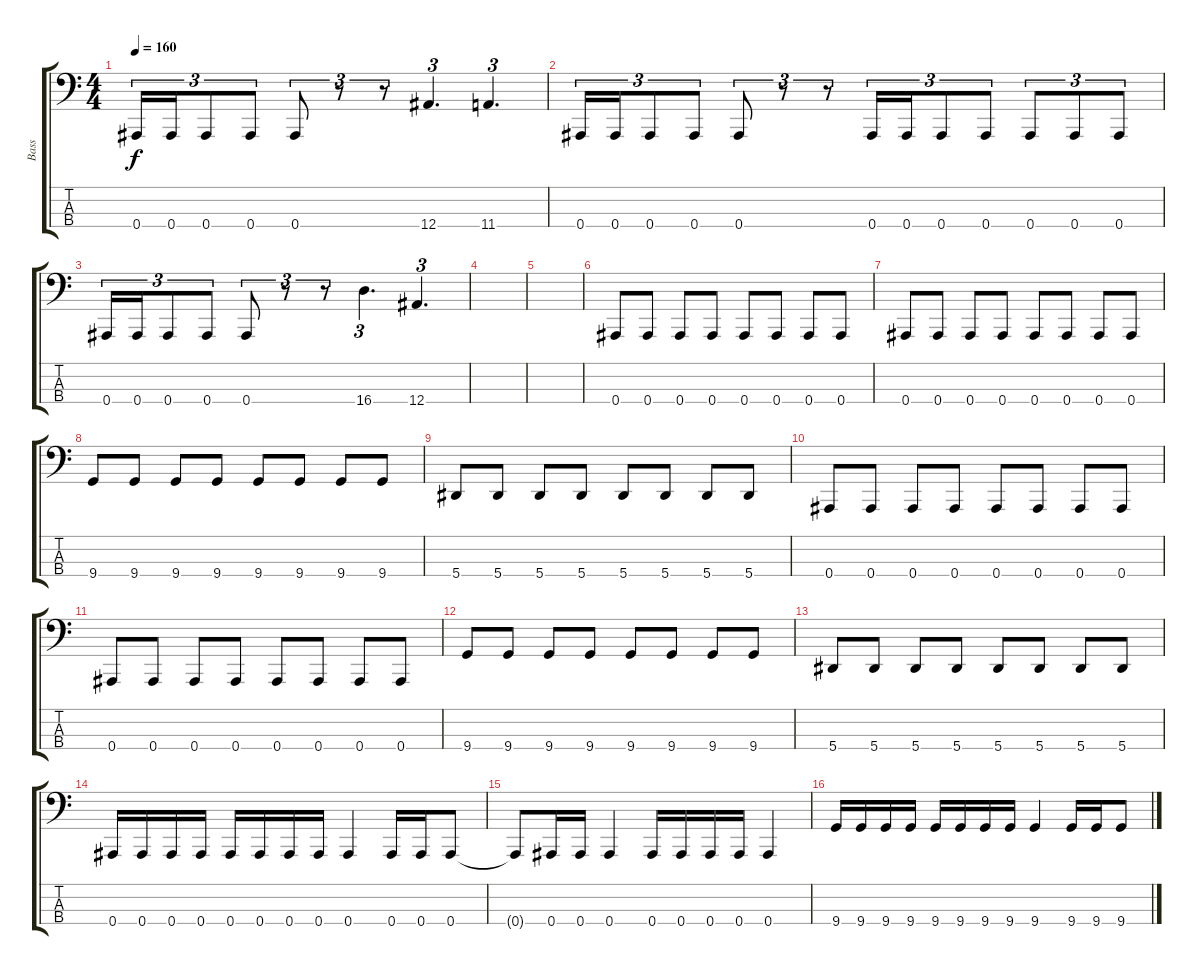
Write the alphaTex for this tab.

\track ("Bass" "Bass") {instrument electricbasspick}
\staff {score tabs}
\tuning (Eb2 Bb1 F1 Bb0) {hide}
\ts (4 4)
\tempo 160
\clef f4
\ks c
0.4.16{tu (3 2) dy f} 0.4.16{tu (3 2)} 0.4.8{tu (3 2)} 0.4.8{tu (3 2)} 0.4.8{tu (3 2)} r.8{tu (3 2)} r.8{tu (3 2)} 12.4.4{d tu (3 2)} 11.4.4{d tu (3 2)} |
0.4.16{tu (3 2)} 0.4.16{tu (3 2)} 0.4.8{tu (3 2)} 0.4.8{tu (3 2)} 0.4.8{tu (3 2)} r.8{tu (3 2)} r.8{tu (3 2)} 0.4.16{tu (3 2)} 0.4.16{tu (3 2)} 0.4.8{tu (3 2)} 0.4.8{tu (3 2)} 0.4.8{tu (3 2)} 0.4.8{tu (3 2)} 0.4.8{tu (3 2)} |
0.4.16{tu (3 2)} 0.4.16{tu (3 2)} 0.4.8{tu (3 2)} 0.4.8{tu (3 2)} 0.4.8{tu (3 2)} r.8{tu (3 2)} r.8{tu (3 2)} 16.4.4{d tu (3 2)} 12.4.4{d tu (3 2)} |
|
|
0.4.8 0.4.8 0.4.8 0.4.8 0.4.8 0.4.8 0.4.8 0.4.8 |
0.4.8 0.4.8 0.4.8 0.4.8 0.4.8 0.4.8 0.4.8 0.4.8 |
9.4.8 9.4.8 9.4.8 9.4.8 9.4.8 9.4.8 9.4.8 9.4.8 |
5.4.8 5.4.8 5.4.8 5.4.8 5.4.8 5.4.8 5.4.8 5.4.8 |
0.4.8 0.4.8 0.4.8 0.4.8 0.4.8 0.4.8 0.4.8 0.4.8 |
0.4.8 0.4.8 0.4.8 0.4.8 0.4.8 0.4.8 0.4.8 0.4.8 |
9.4.8 9.4.8 9.4.8 9.4.8 9.4.8 9.4.8 9.4.8 9.4.8 |
5.4.8 5.4.8 5.4.8 5.4.8 5.4.8 5.4.8 5.4.8 5.4.8 |
0.4.16 0.4.16 0.4.16 0.4.16 0.4.16 0.4.16 0.4.16 0.4.16 0.4.4 0.4.16 0.4.16 0.4.8 |
0.4{t}.8 0.4.16 0.4.16 0.4.4 0.4.16 0.4.16 0.4.16 0.4.16 0.4.4 |
9.4.16 9.4.16 9.4.16 9.4.16 9.4.16 9.4.16 9.4.16 9.4.16 9.4.4 9.4.16 9.4.16 9.4.8
